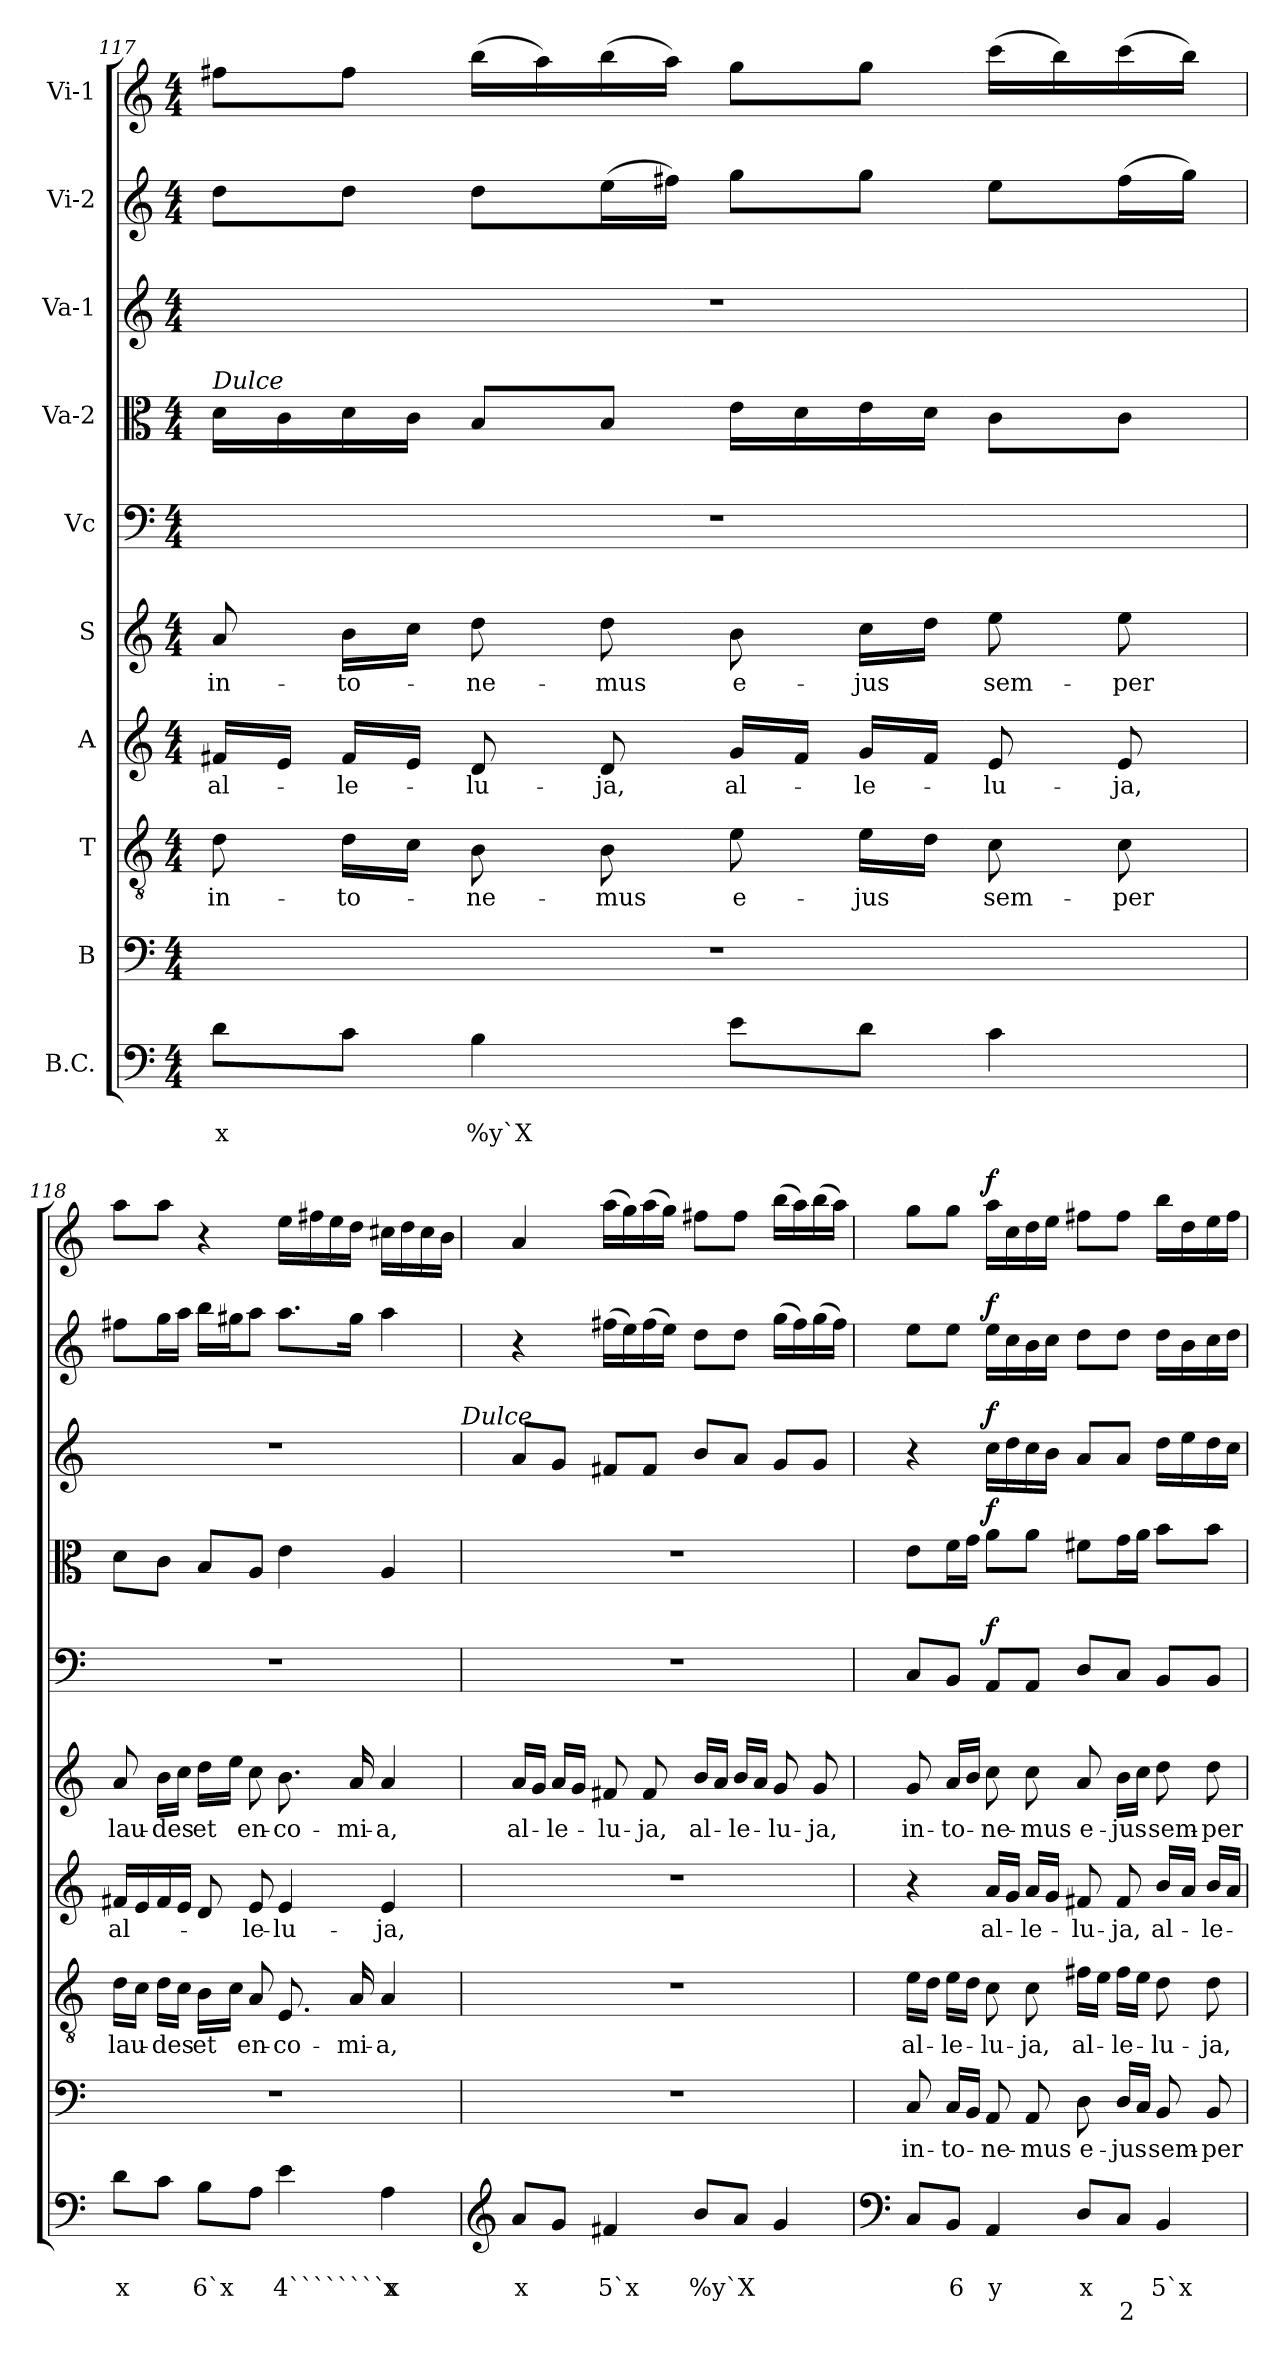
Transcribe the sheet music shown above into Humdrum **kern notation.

**kern	**text	**text	**text	**kern	**text	**kern	**text	**kern	**text	**kern	**text	**kern	**dynam	**kern	**dynam	**kern	**dynam	**kern	**dynam	**kern	**dynam
*part10	*part10	*part10	*part10	*part9	*part9	*part8	*part8	*part7	*part7	*part6	*part6	*part5	*part5	*part4	*part4	*part3	*part3	*part2	*part2	*part1	*part1
*staff10	*staff10	*staff10	*staff10	*staff9	*staff9	*staff8	*staff8	*staff7	*staff7	*staff6	*staff6	*staff5	*staff5	*staff4	*staff4	*staff3	*staff3	*staff2	*staff2	*staff1	*staff1
*I"B.C.	*	*	*	*I"B	*	*I"T	*	*I"A	*	*I"S	*	*I"Vc	*	*I"Va-2	*	*I"Va-1	*	*I"Vi-2	*	*I"Vi-1	*
*clefF4	*	*	*	*clefF4	*	*clefGv2	*	*clefG2	*	*clefG2	*	*clefF4	*	*clefC3	*	*clefG2	*	*clefG2	*	*clefG2	*
*k[]	*	*	*	*k[]	*	*k[]	*	*k[]	*	*k[]	*	*k[]	*	*k[]	*	*k[]	*	*k[]	*	*k[]	*
*C:	*	*	*	*C:	*	*C:	*	*C:	*	*C:	*	*C:	*	*C:	*	*C:	*	*C:	*	*C:	*
*M4/4	*	*	*	*M4/4	*	*M4/4	*	*M4/4	*	*M4/4	*	*M4/4	*	*M4/4	*	*M4/4	*	*M4/4	*	*M4/4	*
=117	=117	=117	=117	=117	=117	=117	=117	=117	=117	=117	=117	=117	=117	=117	=117	=117	=117	=117	=117	=117	=117
!	!	!	!	!	!	!	!	!	!	!	!	!	!	!LO:TX:a:i:t=Dulce	!	!	!	!	!	!	!
!	!	!LO:LY:b	!	!	!	!	!LO:LY:b	!	!LO:LY:b	!	!LO:LY:b	!	!	!	!	!	!	!	!	!	!
8d\L	.	x	.	1r	.	8d\	in-	16f#X/LL	al-	8a/	in-	1r	.	16d\LL	.	1r	.	8dd\L	.	8ff#X\L	.
.	.	.	.	.	.	.	.	16e/JJ	.	.	.	.	.	16c\	.	.	.	.	.	.	.
!	!	!	!	!	!	!	!LO:LY:b	!	!LO:LY:b	!	!LO:LY:b	!	!	!	!	!	!	!	!	!	!
8c\J	.	.	.	.	.	16d\LL	-to-	16f#/LL	-le-	16b\LL	-to-	.	.	16d\	.	.	.	8dd\J	.	8ff#\J	.
.	.	.	.	.	.	16c\JJ	.	16e/JJ	.	16cc\JJ	.	.	.	16c\JJ	.	.	.	.	.	.	.
!	!	!LO:LY:b	!	!	!	!	!LO:LY:b	!	!LO:LY:b	!	!LO:LY:b	!	!	!	!	!	!	!	!	!	!
4B\	.	%y`X	.	.	.	8B\	-ne-	8d/	-lu-	8dd\	-ne-	.	.	8B/L	.	.	.	8dd\L	.	(>16bb\LL	.
.	.	.	.	.	.	.	.	.	.	.	.	.	.	.	.	.	.	.	.	16aa\)	.
!	!	!	!	!	!	!	!LO:LY:b	!	!LO:LY:b	!	!LO:LY:b	!	!	!	!	!	!	!	!	!	!
.	.	.	.	.	.	8B\	-mus	8d/	-ja,	8dd\	-mus	.	.	8B/J	.	.	.	(>16ee\L	.	(>16bb\	.
.	.	.	.	.	.	.	.	.	.	.	.	.	.	.	.	.	.	16ff#X\JJ)	.	16aa\JJ)	.
!	!	!	!	!	!	!	!LO:LY:b	!	!LO:LY:b	!	!LO:LY:b	!	!	!	!	!	!	!	!	!	!
8e\L	.	.	.	.	.	8e\	e-	16g/LL	al-	8b\	e-	.	.	16e\LL	.	.	.	8gg\L	.	8gg\L	.
.	.	.	.	.	.	.	.	16f#/JJ	.	.	.	.	.	16d\	.	.	.	.	.	.	.
!	!	!	!	!	!	!	!LO:LY:b	!	!LO:LY:b	!	!LO:LY:b	!	!	!	!	!	!	!	!	!	!
8d\J	.	.	.	.	.	16e\LL	-jus	16g/LL	-le-	16cc\LL	-jus	.	.	16e\	.	.	.	8gg\J	.	8gg\J	.
.	.	.	.	.	.	16d\JJ	.	16f#/JJ	.	16dd\JJ	.	.	.	16d\JJ	.	.	.	.	.	.	.
!	!	!	!	!	!	!	!LO:LY:b	!	!LO:LY:b	!	!LO:LY:b	!	!	!	!	!	!	!	!	!	!
4c\	.	.	.	.	.	8c\	sem-	8e/	-lu-	8ee\	sem-	.	.	8c\L	.	.	.	8ee\L	.	(>16ccc\LL	.
.	.	.	.	.	.	.	.	.	.	.	.	.	.	.	.	.	.	.	.	16bb\)	.
!	!	!	!	!	!	!	!LO:LY:b	!	!LO:LY:b	!	!LO:LY:b	!	!	!	!	!	!	!	!	!	!
.	.	.	.	.	.	8c\	-per	8e/	-ja,	8ee\	-per	.	.	8c\J	.	.	.	(>16ff#\L	.	(>16ccc\	.
.	.	.	.	.	.	.	.	.	.	.	.	.	.	.	.	.	.	16gg\JJ)	.	16bb\JJ)	.
!!LO:PB:g=z
=118	=118	=118	=118	=118	=118	=118	=118	=118	=118	=118	=118	=118	=118	=118	=118	=118	=118	=118	=118	=118	=118
!	!	!LO:LY:b	!	!	!	!	!LO:LY:b	!	!LO:LY:b	!	!LO:LY:b	!	!	!	!	!	!	!	!	!	!
8d\L	.	x	.	1r	.	16d\LL	lau-	16f#X/LL	al-	8a/	lau-	1r	.	8d\L	.	1r	.	8ff#X\L	.	8aa\L	.
.	.	.	.	.	.	16c\JJ	.	16e/	.	.	.	.	.	.	.	.	.	.	.	.	.
!	!	!	!	!	!	!	!LO:LY:b	!	!	!	!LO:LY:b	!	!	!	!	!	!	!	!	!	!
8c\J	.	.	.	.	.	16d\LL	-des	16f#/	.	16b\LL	-des	.	.	8c\J	.	.	.	16gg\L	.	8aa\J	.
.	.	.	.	.	.	16c\JJ	.	16e/JJ	.	16cc\JJ	.	.	.	.	.	.	.	16aa\JJ	.	.	.
!	!	!LO:LY:b	!	!	!	!	!LO:LY:b	!	!	!	!LO:LY:b	!	!	!	!	!	!	!	!	!	!
8B\L	.	6`x	.	.	.	16B\LL	et	8d/	.	16dd\LL	et	.	.	8B/L	.	.	.	16bb\LL	.	4r	.
.	.	.	.	.	.	16c\JJ	.	.	.	16ee\JJ	.	.	.	.	.	.	.	16gg#X\J	.	.	.
!	!	!	!	!	!	!	!LO:LY:b	!	!LO:LY:b	!	!LO:LY:b	!	!	!	!	!	!	!	!	!	!
8A\J	.	.	.	.	.	8A/	en-	8e/	-le-	8cc\	en-	.	.	8A/J	.	.	.	8aa\J	.	.	.
!	!	!LO:LY:b	!	!	!	!	!LO:LY:b	!	!LO:LY:b	!	!LO:LY:b	!	!	!	!	!	!	!	!	!	!
4e\	.	4````````x	.	.	.	8.E/	-co-	4e/	-lu-	8.b\	-co-	.	.	4e\	.	.	.	8.aa\L	.	16ee\LL	.
.	.	.	.	.	.	.	.	.	.	.	.	.	.	.	.	.	.	.	.	16ff#X\	.
.	.	.	.	.	.	.	.	.	.	.	.	.	.	.	.	.	.	.	.	16ee\	.
!	!	!	!	!	!	!	!LO:LY:b	!	!	!	!LO:LY:b	!	!	!	!	!	!	!	!	!	!
.	.	.	.	.	.	16A/	-mi-	.	.	16a/	-mi-	.	.	.	.	.	.	16gg#\Jk	.	16dd\JJ	.
!	!	!LO:LY:b	!	!	!	!	!LO:LY:b	!	!LO:LY:b	!	!LO:LY:b	!	!	!	!	!	!	!	!	!	!
4A\	.	x	.	.	.	4A/	-a,	4e/	-ja,	4a/	-a,	.	.	4A/	.	.	.	4aa\	.	16cc#X\LL	.
.	.	.	.	.	.	.	.	.	.	.	.	.	.	.	.	.	.	.	.	16dd\	.
.	.	.	.	.	.	.	.	.	.	.	.	.	.	.	.	.	.	.	.	16cc#\	.
.	.	.	.	.	.	.	.	.	.	.	.	.	.	.	.	.	.	.	.	16b\JJ	.
!	!	!	!	!	!	!	!	!	!	!	!	!	!	!	!	!LO:TX:a:i:t=Dulce	!	!	!	!	!
=119	=119	=119	=119	=119	=119	=119	=119	=119	=119	=119	=119	=119	=119	=119	=119	=119	=119	=119	=119	=119	=119
*clefG2	*	*	*	*	*	*	*	*	*	*	*	*	*	*	*	*	*	*	*	*	*
!	!	!LO:LY:b	!	!	!	!	!	!	!	!	!LO:LY:b	!	!	!	!	!	!	!	!	!	!
8a/L	.	x	.	1r	.	1r	.	1r	.	16a/LL	al-	1r	.	1r	.	8a/L	.	4r	.	4a/	.
.	.	.	.	.	.	.	.	.	.	16g/JJ	.	.	.	.	.	.	.	.	.	.	.
!	!	!	!	!	!	!	!	!	!	!	!LO:LY:b	!	!	!	!	!	!	!	!	!	!
8g/J	.	.	.	.	.	.	.	.	.	16a/LL	-le-	.	.	.	.	8g/J	.	.	.	.	.
.	.	.	.	.	.	.	.	.	.	16g/JJ	.	.	.	.	.	.	.	.	.	.	.
!	!	!LO:LY:b	!	!	!	!	!	!	!	!	!LO:LY:b	!	!	!	!	!	!	!	!	!	!
4f#X/	.	5`x	.	.	.	.	.	.	.	8f#X/	-lu-	.	.	.	.	8f#X/L	.	(>16ff#X\LL	.	(>16aa\LL	.
.	.	.	.	.	.	.	.	.	.	.	.	.	.	.	.	.	.	16ee\)	.	16gg\)	.
!	!	!	!	!	!	!	!	!	!	!	!LO:LY:b	!	!	!	!	!	!	!	!	!	!
.	.	.	.	.	.	.	.	.	.	8f#/	-ja,	.	.	.	.	8f#/J	.	(>16ff#\	.	(>16aa\	.
.	.	.	.	.	.	.	.	.	.	.	.	.	.	.	.	.	.	16ee\JJ)	.	16gg\JJ)	.
!	!	!LO:LY:b	!	!	!	!	!	!	!	!	!LO:LY:b	!	!	!	!	!	!	!	!	!	!
8b/L	.	%y`X	.	.	.	.	.	.	.	16b/LL	al-	.	.	.	.	8b/L	.	8dd\L	.	8ff#X\L	.
.	.	.	.	.	.	.	.	.	.	16a/JJ	.	.	.	.	.	.	.	.	.	.	.
!	!	!	!	!	!	!	!	!	!	!	!LO:LY:b	!	!	!	!	!	!	!	!	!	!
8a/J	.	.	.	.	.	.	.	.	.	16b/LL	-le-	.	.	.	.	8a/J	.	8dd\J	.	8ff#\J	.
.	.	.	.	.	.	.	.	.	.	16a/JJ	.	.	.	.	.	.	.	.	.	.	.
!	!	!	!	!	!	!	!	!	!	!	!LO:LY:b	!	!	!	!	!	!	!	!	!	!
4g/	.	.	.	.	.	.	.	.	.	8g/	-lu-	.	.	.	.	8g/L	.	(>16gg\LL	.	(>16bb\LL	.
.	.	.	.	.	.	.	.	.	.	.	.	.	.	.	.	.	.	16ff#\)	.	16aa\)	.
!	!	!	!	!	!	!	!	!	!	!	!LO:LY:b	!	!	!	!	!	!	!	!	!	!
.	.	.	.	.	.	.	.	.	.	8g/	-ja,	.	.	.	.	8g/J	.	(>16gg\	.	(>16bb\	.
.	.	.	.	.	.	.	.	.	.	.	.	.	.	.	.	.	.	16ff#\JJ)	.	16aa\JJ)	.
=120	=120	=120	=120	=120	=120	=120	=120	=120	=120	=120	=120	=120	=120	=120	=120	=120	=120	=120	=120	=120	=120
*clefF4	*	*	*	*	*	*	*	*	*	*	*	*	*	*	*	*	*	*	*	*	*
!	!	!	!	!	!LO:LY:b	!	!LO:LY:b	!	!	!	!LO:LY:b	!	!	!	!	!	!	!	!	!	!
8C/L	.	.	.	8C/	in-	16e\LL	al-	4r	.	8g/	in-	8C/L	.	8e\L	.	4r	.	8ee\L	.	8gg\L	.
.	.	.	.	.	.	16d\JJ	.	.	.	.	.	.	.	.	.	.	.	.	.	.	.
!	!	!LO:LY:b	!	!	!LO:LY:b	!	!LO:LY:b	!	!	!	!LO:LY:b	!	!	!	!	!	!	!	!	!	!
8BB/J	.	6	.	16C/LL	-to-	16e\LL	-le-	.	.	16a/LL	-to-	8BB/J	.	16f\L	.	.	.	8ee\J	.	8gg\J	.
.	.	.	.	16BB/JJ	.	16d\JJ	.	.	.	16b/JJ	.	.	.	16g\JJ	.	.	.	.	.	.	.
!	!	!LO:LY:b	!	!	!LO:LY:b	!	!LO:LY:b	!	!LO:LY:b	!	!LO:LY:b	!	!LO:DY:a	!	!LO:DY:a	!	!LO:DY:a	!	!LO:DY:a	!	!LO:DY:a
4AA/	.	y	.	8AA/	-ne-	8c\	-lu-	16a/LL	al-	8cc\	-ne-	8AA/L	f	8a\L	f	16cc\LL	f	16ee\LL	f	16aa\LL	f
.	.	.	.	.	.	.	.	16g/JJ	.	.	.	.	.	.	.	16dd\	.	16cc\	.	16cc\	.
!	!	!	!	!	!LO:LY:b	!	!LO:LY:b	!	!LO:LY:b	!	!LO:LY:b	!	!	!	!	!	!	!	!	!	!
.	.	.	.	8AA/	-mus	8c\	-ja,	16a/LL	-le-	8cc\	-mus	8AA/J	.	8a\J	.	16cc\	.	16b\	.	16dd\	.
.	.	.	.	.	.	.	.	16g/JJ	.	.	.	.	.	.	.	16b\JJ	.	16cc\JJ	.	16ee\JJ	.
!	!	!LO:LY:b	!	!	!LO:LY:b	!	!LO:LY:b	!	!LO:LY:b	!	!LO:LY:b	!	!	!	!	!	!	!	!	!	!
8D/L	.	x	.	8D\	e-	16f#X\LL	al-	8f#X/	-lu-	8a/	e-	8D/L	.	8f#X\L	.	8a/L	.	8dd\L	.	8ff#X\L	.
.	.	.	.	.	.	16e\JJ	.	.	.	.	.	.	.	.	.	.	.	.	.	.	.
!	!	!	!LO:LY:b	!	!LO:LY:b	!	!LO:LY:b	!	!LO:LY:b	!	!LO:LY:b	!	!	!	!	!	!	!	!	!	!
8C/J	.	.	2	16D/LL	-jus	16f#\LL	-le-	8f#/	-ja,	16b\LL	-jus	8C/J	.	16g\L	.	8a/J	.	8dd\J	.	8ff#\J	.
.	.	.	.	16C/JJ	.	16e\JJ	.	.	.	16cc\JJ	.	.	.	16a\JJ	.	.	.	.	.	.	.
!	!	!LO:LY:b	!	!	!LO:LY:b	!	!LO:LY:b	!	!LO:LY:b	!	!LO:LY:b	!	!	!	!	!	!	!	!	!	!
4BB/	.	5`x	.	8BB/	sem-	8d\	-lu-	16b/LL	al-	8dd\	sem-	8BB/L	.	8b\L	.	16dd\LL	.	16dd\LL	.	16bb\LL	.
.	.	.	.	.	.	.	.	16a/JJ	.	.	.	.	.	.	.	16ee\	.	16b\	.	16dd\	.
!	!	!	!	!	!LO:LY:b	!	!LO:LY:b	!	!LO:LY:b	!	!LO:LY:b	!	!	!	!	!	!	!	!	!	!
.	.	.	.	8BB/	-per	8d\	-ja,	16b/LL	-le-	8dd\	-per	8BB/J	.	8b\J	.	16dd\	.	16cc\	.	16ee\	.
.	.	.	.	.	.	.	.	16a/JJ	.	.	.	.	.	.	.	16cc\JJ	.	16dd\JJ	.	16ff#\JJ	.
=	=	=	=	=	=	=	=	=	=	=	=	=	=	=	=	=	=	=	=	=	=
*-	*-	*-	*-	*-	*-	*-	*-	*-	*-	*-	*-	*-	*-	*-	*-	*-	*-	*-	*-	*-	*-
